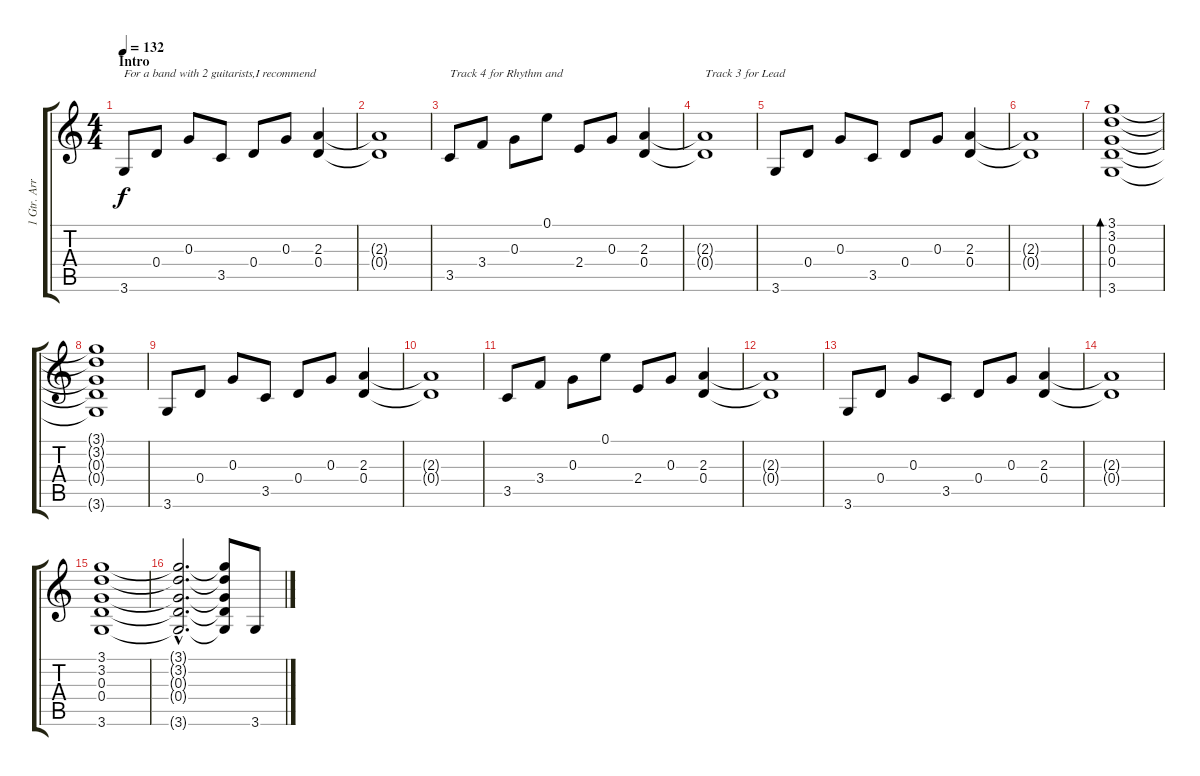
\track ("1 Gtr. Arr." "1 Gtr. Arr") {instrument overdrivenguitar}
\staff {score tabs}
\tuning (E4 B3 G3 D3 A2 E2) {hide}
\ts (4 4)
\section ("" "Intro")
\tempo 132
\clef g2
\ks c
3.6.8{txt "For a band with 2 guitarists,I recommend" dy f instrument electricguitarclean} 0.4.8 0.3.8 3.5.8 0.4.8 0.3.8 (2.3 0.4).4 |
(2.3{t} 0.4{t}).1 |
3.5.8{txt "Track 4 for Rhythm and"} 3.4.8 0.3.8 0.1.8 2.4.8 0.3.8 (2.3 0.4).4 |
(2.3{t} 0.4{t}).1{txt "Track 3 for Lead"} |
3.6.8 0.4.8 0.3.8 3.5.8 0.4.8 0.3.8 (2.3 0.4).4 |
(2.3{t} 0.4{t}).1 |
(3.1 3.2 0.3 0.4 3.6).1{bd 120} |
(3.1{t} 3.2{t} 0.3{t} 0.4{t} 3.6{t}).1 |
3.6.8 0.4.8 0.3.8 3.5.8 0.4.8 0.3.8 (2.3 0.4).4 |
(2.3{t} 0.4{t}).1 |
3.5.8 3.4.8 0.3.8 0.1.8 2.4.8 0.3.8 (2.3 0.4).4 |
(2.3{t} 0.4{t}).1 |
3.6.8 0.4.8 0.3.8 3.5.8 0.4.8 0.3.8 (2.3 0.4).4 |
(2.3{t} 0.4{t}).1 |
(3.1 3.2 0.3 0.4 3.6).1 |
(3.1{hac t} 3.2{hac t} 0.3{hac t} 0.4{hac t} 3.6{hac t}).2{d} (3.1{t} 3.2{t} 0.3{t} 0.4{t} 3.6{t}).8 3.6.8
